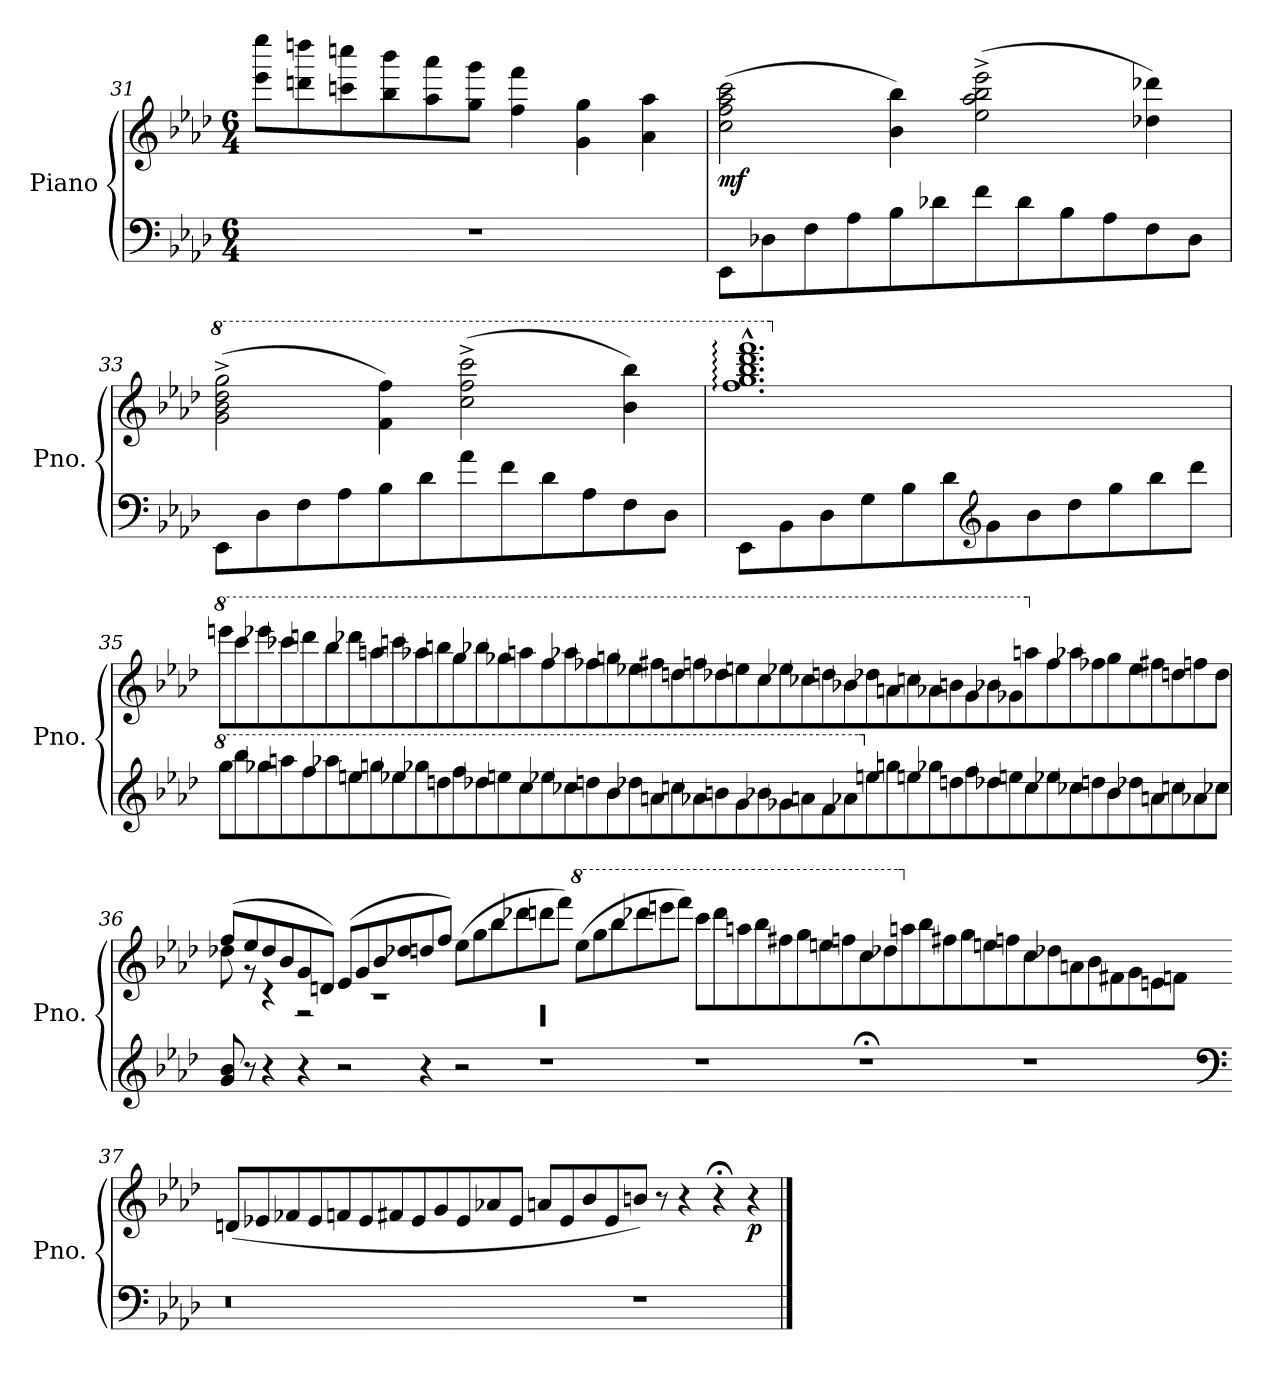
**kern	**kern	**dynam
*part1	*part1	*part1
*staff2	*staff1	*staff1/2
*I"Piano	*	*
*I'Pno.	*	*
!!LO:LB:g=z
*clefF4	*clefG2	*
*k[b-e-a-d-]	*k[b-e-a-d-]	*
*M6/4	*M6/4	*
=31	=31	=31
1.r	8eee-\ 8eeee-\L	.
.	8dddn\ 8ddddn\	.
.	8cccn\ 8ccccn\	.
.	8bb-\ 8bbb-\	.
.	8aa-\ 8aaa-\	.
.	8gg\ 8ggg\J	.
.	4ff\ 4fff\	.
.	4g\ 4gg\	.
.	4a-\ 4aa-\	.
=32	=32	=32
!	!	!LO:DY:b
8EE-\L	(>2cc\ 2ff\ 2aa-\ 2ccc\	mf
8D-X\	.	.
8F\	.	.
8A-\	.	.
8B-\	4b-\ 4bb-\)	.
8d-X\	.	.
8f\	(>2ee-\^ 2aa-\^ 2bb-\^ 2eee-\^	.
8d-\	.	.
8B-\	.	.
8A-\	.	.
8F\	4dd-X\ 4ddd-X\)	.
8D-\J	.	.
=33	=33	=33
*	*8va	*
8EE-\L	(>2gg\^ 2bb-\^ 2ddd-\^ 2ggg\^	.
8D-\	.	.
8F\	.	.
8A-\	.	.
8B-\	4ff\ 4fff\)	.
8d-\	.	.
8a-\	(>2ccc\^ 2fff\^ 2cccc\^	.
8f\	.	.
8d-\	.	.
8A-\	.	.
8F\	4bb-\ 4bbb-\)	.
8D-\J	.	.
!!LO:LB:g=z
=34	=34	=34
8EE-\L	1.fff:^^ 1.ggg:^^ 1.bbb-:^^ 1.dddd-:^^ 1.ffff:^^	.
8BB-\	.	.
8D-\	.	.
8G\	.	.
8B-\	.	.
8d-\	.	.
*clefG2	*	*
8g\	.	.
8b-\	.	.
8dd-\	.	.
8gg\	.	.
8bb-\	.	.
8ddd-\J	.	.
!!LO:PB:g=z
=35	=35	=35
*8va	*	*
*	*X8va	*
*	*8va	*
8ggg\L	8eeeen\L	.
8bbb-\	8cccc\	.
8ggg-X\	8eeee-X\	.
8aaan\	8cccc-X\	.
8fff\	8ddddn\	.
8aaa-X\	8bbb-\	.
8eeen\	8dddd-X\	.
8gggn\	8aaan\	.
8eee-X\	8ccccn\	.
8ggg-X\	8aaa-X\	.
8dddn\	8bbbn\	.
8fff\	8ggg\	.
8ddd-X\	8bbb-X\	.
8eeen\	8ggg-X\	.
8ccc\	8aaan\	.
8eee-X\	8fff\	.
8ccc-X\	8aaa-X\	.
8dddn\	8fff-X\	.
8bb-\	8gggn\	.
8ddd-X\	8eee-X\	.
8aan\	8fff#X\	.
8cccn\	8dddn\	.
8aa-X\	8fffn\	.
8bbn\	8ddd-X\	.
8gg\	8eeen\	.
8bb-X\	8ccc\	.
8gg-X\	8eee-X\	.
8aan\	8ccc-X\	.
8ff\	8dddn\	.
8aa-X\	8bb-X\	.
*X8va	*	*
8een\	8ddd-X\	.
8ggn\	8aan\	.
8een\	8cccn\	.
8gg-X\	8aa-X\	.
8ddn\	8bbn\	.
8ff\	8gg\	.
8dd-X\	8bb-X\	.
8een\	8gg-X\	.
*	*X8va	*
8cc\	8aan\	.
8ee-X\	8ff\	.
8cc-X\	8aa-X\	.
8ddn\	8ff-X\	.
8b-\	8gg\	.
8dd-X\	8ee-\	.
8an\	8ff#X\	.
8ccn\	8ddn\	.
8a-X\	8ffn\	.
8cc-X\J	8dd\J	.
!!LO:LB:g=z
=36	=36	=36
*	*^	*
8g/ 8b-/	(>8ff/L	8dd-X\	.
8r	8ee-/	8r	.
4r	8dd-/	4r	.
.	8b-/	.	.
4r	8g/	2r	.
.	8dn/J)	.	.
2r	(<8e-/L	.	.
.	8g/	.	.
.	8b-/	1r	.
.	8dd-X/	.	.
4r	8ddn/	.	.
.	8ff/J)	.	.
2r	(>8ee-\L	.	.
.	8gg\	.	.
.	8bb-\	.	.
.	8ddd-X\	.	.
1r	8dddn\	00r	.
.	8fff\J)	.	.
*	*8va	*	*
.	(>8eee-\L	.	.
.	8ggg\	.	.
.	8bbb-\	.	.
.	8dddd-X\	.	.
.	8eeeen\	.	.
.	8ffff\J)	.	.
1r	8cccc\L	.	.
.	8dddd-\	.	.
.	8aaan\	.	.
.	8bbb-\	.	.
.	8fff#X\	.	.
.	8ggg\	.	.
.	8eeen\	.	.
.	8fffn\	.	.
1r;<	8ccc\	.	.
.	8ddd-X\	.	.
*	*X8va	*	*
.	8aan\	.	.
.	8bb-\	.	.
.	8ff#X\	.	.
.	8gg\	.	.
.	8een\	.	.
.	8ffn\	.	.
1r	8cc\	.	.
.	8dd-X\	.	.
.	8an\	.	.
.	8b-\	.	.
.	8f#X\	.	.
.	8g\	.	.
.	8en\	.	.
.	8fn\J	.	.
*	*v	*v	*
!!LO:LB:g=z
=37-	=37-	=37-
*clefF4	*	*
0r	(<8dn/L	.
.	8e-X/	.
.	8f-X/	.
.	8e-/	.
.	8fn/	.
.	8e-/	.
.	8f#X/	.
.	8e-/	.
.	8g/	.
.	8e-/	.
.	8a-X/	.
.	8e-/J	.
.	8an/L	.
.	8e-/	.
.	8b-/	.
.	8e-/	.
1r	8bn/J)	.
.	8r	.
.	4r	.
.	4r;<	.
!	!	!LO:DY:b
.	4r	p
==	==	==
*-	*-	*-
